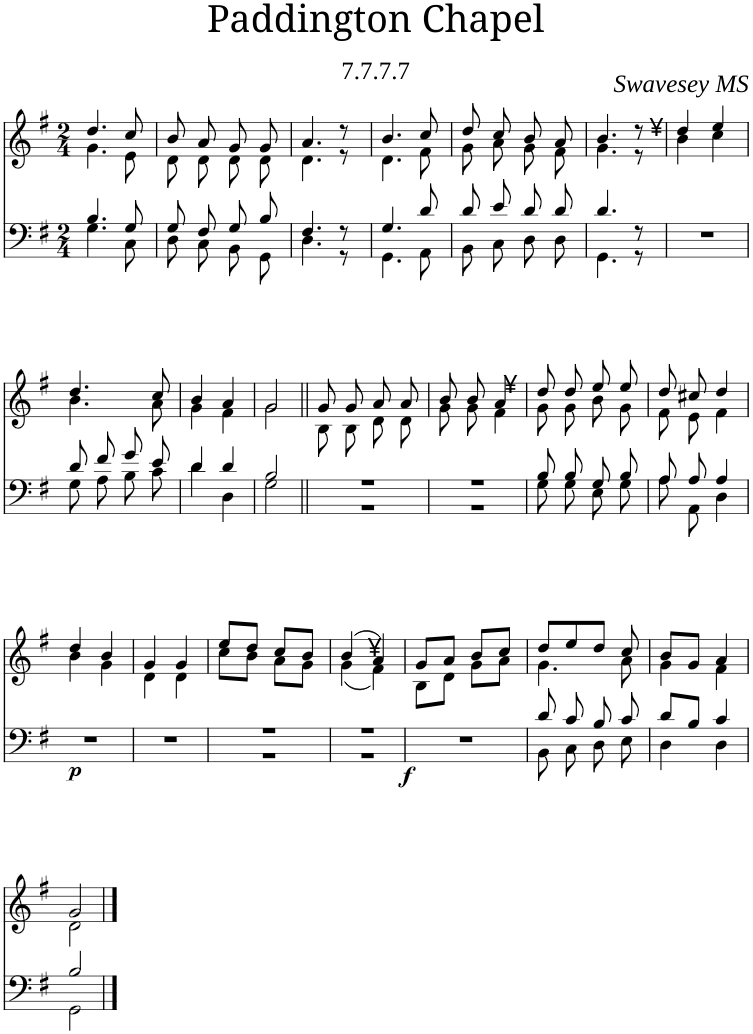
**kern	**kern	**dynam
*part1	*part1	*part1
*staff2	*staff1	*staff1/2
*I"Piano	*	*
*I'Pno	*	*
*clefF4	*clefG2	*
*k[f#]	*k[f#]	*
*M2/4	*M2/4	*
=1	=1	=1
*^	*^	*
4.B/	4.G\	4.dd/	4.g\	.
8G/	8C\	8cc/	8e\	.
=2	=2	=2	=2	=2
8G/	8D\	8b/	8d\	.
8F#/	8C\	8a/	8d\	.
8G/	8BB\	8g/	8d\	.
8B/	8GG\	8g/	8d\	.
=3	=3	=3	=3	=3
4.F#/	4.D\	4.a/	4.d\	.
8r	8r	8r	8r	.
=4	=4	=4	=4	=4
4.G/	4.GG\	4.b/	4.d\	.
8d/	8AA\	8cc/	8f#\	.
=5	=5	=5	=5	=5
8d/	8BB\	8dd/	8g\	.
8e/	8C\	8cc/	8a\	.
8d/	8D\	8b/	8g\	.
8d/	8D\	8a/	8f#\	.
=6	=6	=6	=6	=6
4.d/	4.GG\	4.b/	4.g\	.
8r	8r	8r	8r	.
=7	=7	=7	=7	=7
!	!	!LO:TX:a:t=¥	!	!
*v	*v	*	*	*
2r	4dd/	4b\	.
.	4ee/	4cc\	.
!!LO:LB:g=z	!!
=8	=8	=8	=8
*^	*	*	*
8d/	8G\	4.dd/	4.b\	.
8f#/	8A\	.	.	.
8g/	8B\	.	.	.
8e/	8c\	8cc/	8a\	.
=9	=9	=9	=9	=9
4d/	4d\	4b/	4g\	.
4d/	4D\	4a/	4f#\	.
=10	=10	=10	=10	=10
2B/	2G\	2g/	2g\	.
=11||	=11||	=11||	=11||	=11||
2r	2r	8g/	8B\	.
.	.	8g/	8B\	.
.	.	8a/	8d\	.
.	.	8a/	8d\	.
=12	=12	=12	=12	=12
2r	2r	8b/	8g\	.
.	.	8b/	8g\	.
.	.	4a/	4f#\	.
=13	=13	=13	=13	=13
!	!	!LO:TX:a:t=¥	!	!
8B/	8G\	8dd/	8g\	.
8B/	8G\	8dd/	8g\	.
8G/	8E\	8ee/	8b\	.
8B/	8G\	8ee/	8g\	.
=14	=14	=14	=14	=14
8A/	8A\	8dd/	8f#\	.
8A/	8AA\	8cc#X/	8e\	.
4A/	4D\	4dd/	4f#\	.
!!LO:LB:g=z	!!
=15	=15	=15	=15	=15
!	!	!	!	!LO:DY:b=2
*v	*v	*	*	*
2r	4dd/	4b\	p
.	4b/	4g\	.
=16	=16	=16	=16
2r	4g/	4d\	.
.	4g/	4d\	.
=17	=17	=17	=17
*^	*	*	*
2r	2r	8ee/L	8cc\L	.
.	.	8dd/J	8b\J	.
.	.	8cc/L	8a\L	.
.	.	8b/J	8g\J	.
=18	=18	=18	=18	=18
2r	2r	(4b/	(4g\	.
.	.	4a/)	4f#\)	.
*v	*v	*	*	*
=19	=19	=19	=19
!	!LO:TX:a:t=¥	!	!
!	!	!	!LO:DY:b=2
2r	8g/L	8B\L	f
.	8a/J	8d\J	.
.	8b/L	8g\L	.
.	8cc/J	8a\J	.
=20	=20	=20	=20
*^	*	*	*
8d/	8BB\	8dd/L	4.g\	.
8c/	8C\	8ee/	.	.
8B/	8D\	8dd/J	.	.
8c/	8E\	8cc/	8a\	.
=21	=21	=21	=21	=21
8d/L	4D\	8b/L	4g\	.
8B/J	.	8g/J	.	.
4c/	4D\	4a/	4f#\	.
!!LO:LB:g=z	!!
=22	=22	=22	=22	=22
2B/	2GG\	2g/	2d\	.
*v	*v	*	*	*
*	*v	*v	*
==	==	==
*-	*-	*-
